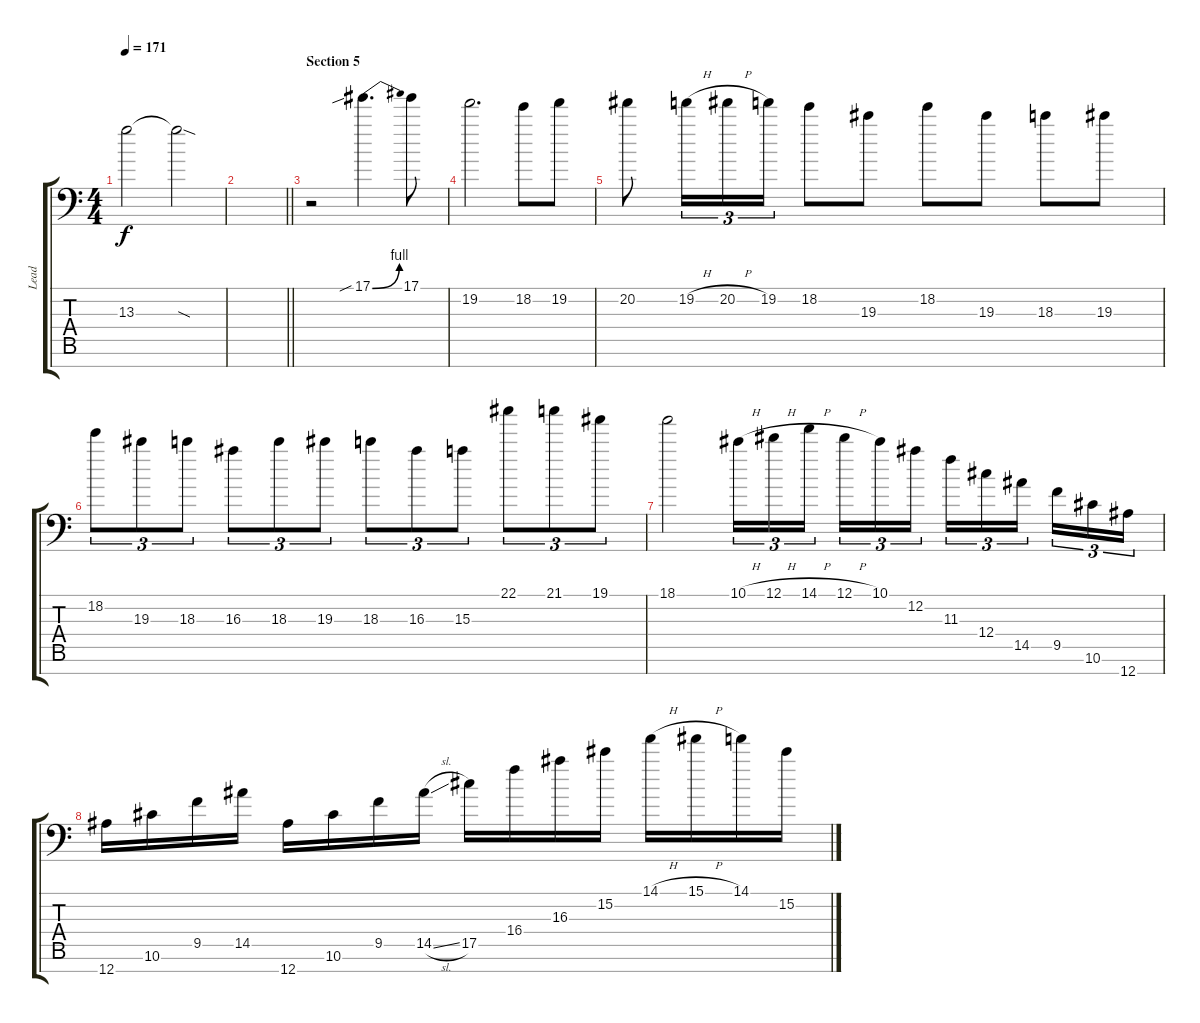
\track ("Lead" "Lead") {instrument distortionguitar}
\staff {score tabs}
\tuning (Eb4 Bb3 Gb3 Db3 Ab2 Eb2 Bb1) {hide}
\ts (4 4)
\tempo 171
\clef f4
\ks c
13.3.2{dy f} 13.3{sod t}.2 |
\barLineRight lightlight
|
\section ("" "Section 5")
r.2 17.1{be (bend 0 0 60 4) sib}.4{d} 17.1.8 |
19.2.2{d} 18.2.8 19.2.8 |
20.2.8 19.2{h}.16{tu (3 2)} 20.2{h}.16{tu (3 2)} 19.2.16{tu (3 2)} 18.2.8 19.3.8 18.2.8 19.3.8 18.3.8 19.3.8 |
18.2.8{tu (3 2)} 19.3.8{tu (3 2)} 18.3.8{tu (3 2)} 16.3.8{tu (3 2)} 18.3.8{tu (3 2)} 19.3.8{tu (3 2)} 18.3.8{tu (3 2)} 16.3.8{tu (3 2)} 15.3.8{tu (3 2)} 22.1.8{tu (3 2)} 21.1.8{tu (3 2)} 19.1.8{tu (3 2)} |
18.1.2 10.1{h}.16{tu (3 2)} 12.1{h}.16{tu (3 2)} 14.1{h}.16{tu (3 2) beam splitsecondary} 12.1{h}.16{tu (3 2)} 10.1.16{tu (3 2)} 12.2.16{tu (3 2)} 11.3.16{tu (3 2)} 12.4.16{tu (3 2)} 14.5.16{tu (3 2) beam splitsecondary} 9.5.16{tu (3 2)} 10.6.16{tu (3 2)} 12.7.16{tu (3 2)} |
12.7.16 10.6.16 9.5.16 14.5.16 12.7.16 10.6.16 9.5.16 14.5{sl}.16 17.5.16 16.4.16 16.3.16 15.2.16 14.1{h}.16 15.1{h}.16 14.1.16 15.2.16
